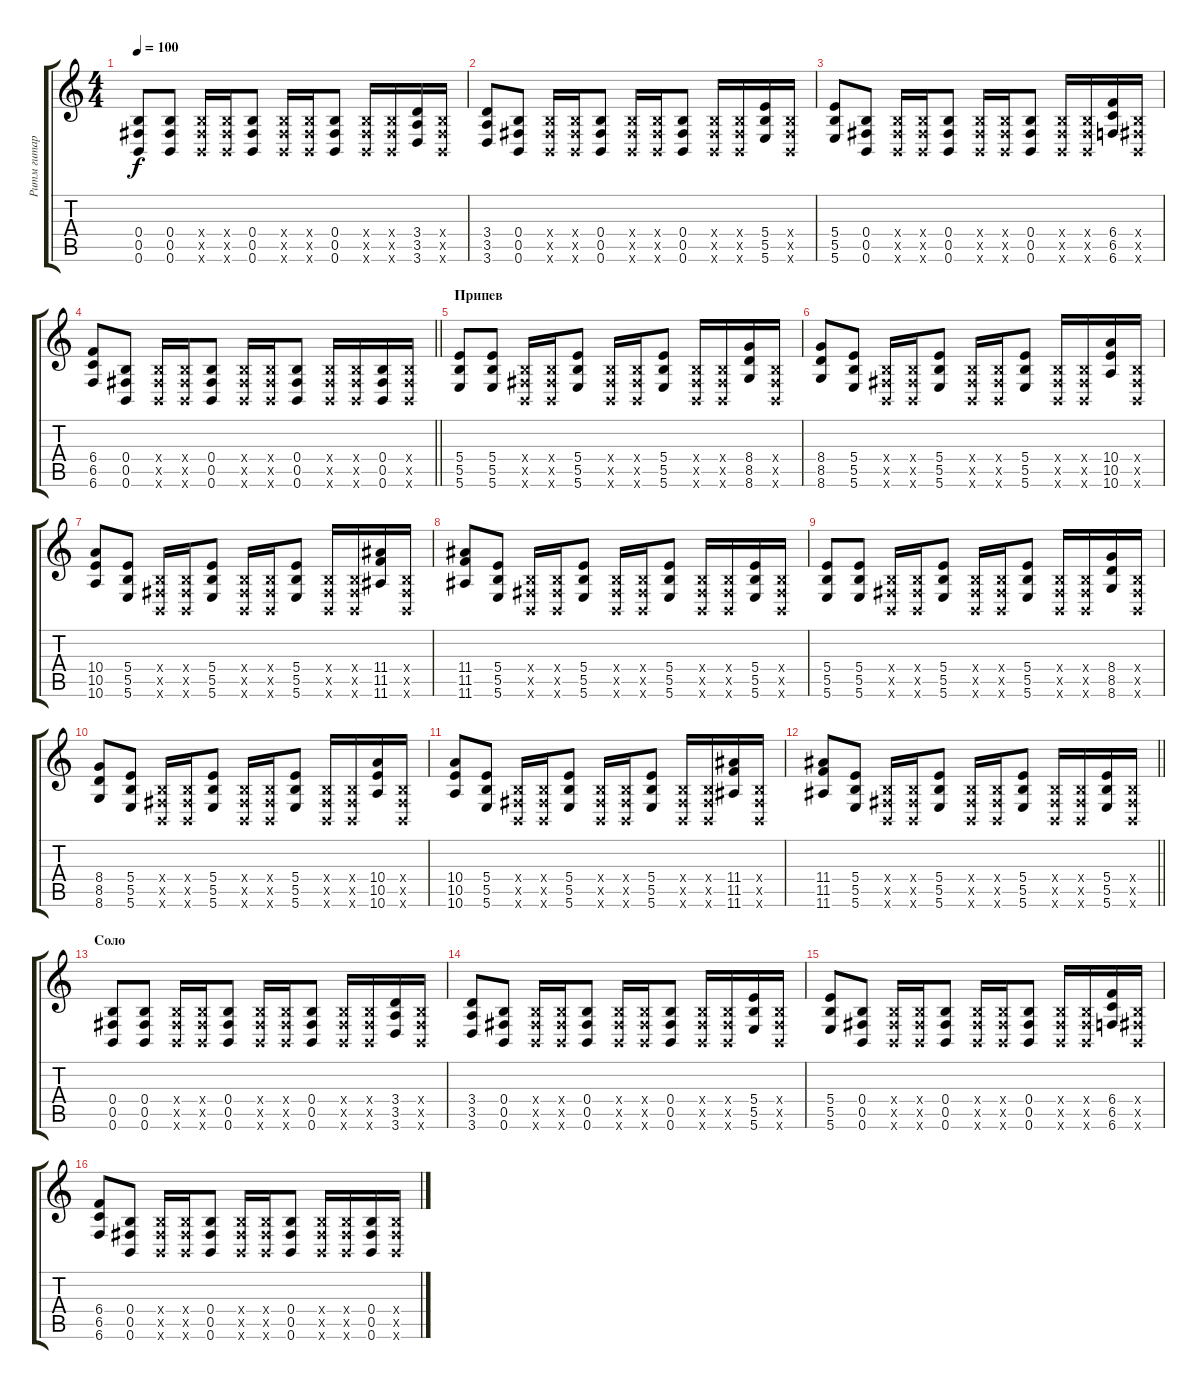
\track ("Ритм гитара" "Ритм гитар") {instrument distortionguitar}
\staff {score tabs}
\tuning (Db4 Ab3 E3 B2 Gb2 B1) {hide}
\ts (4 4)
\tempo 100
\clef g2
\ks c
(0.4 0.5 0.6).8{dy f} (0.4 0.5 0.6).8 (0.4{x} 0.5{x} 0.6{x}).16 (0.4{x} 0.5{x} 0.6{x}).16 (0.4 0.5 0.6).8 (0.4{x} 0.5{x} 0.6{x}).16 (0.4{x} 0.5{x} 0.6{x}).16 (0.4 0.5 0.6).8 (0.4{x} 0.5{x} 0.6{x}).16 (0.4{x} 0.5{x} 0.6{x}).16 (3.4 3.5 3.6).16 (0.4{x} 0.5{x} 0.6{x}).16 |
(3.4 3.5 3.6).8 (0.4 0.5 0.6).8 (0.4{x} 0.5{x} 0.6{x}).16 (0.4{x} 0.5{x} 0.6{x}).16 (0.4 0.5 0.6).8 (0.4{x} 0.5{x} 0.6{x}).16 (0.4{x} 0.5{x} 0.6{x}).16 (0.4 0.5 0.6).8 (0.4{x} 0.5{x} 0.6{x}).16 (0.4{x} 0.5{x} 0.6{x}).16 (5.4 5.5 5.6).16 (0.4{x} 0.5{x} 0.6{x}).16 |
(5.4 5.5 5.6).8 (0.4 0.5 0.6).8 (0.4{x} 0.5{x} 0.6{x}).16 (0.4{x} 0.5{x} 0.6{x}).16 (0.4 0.5 0.6).8 (0.4{x} 0.5{x} 0.6{x}).16 (0.4{x} 0.5{x} 0.6{x}).16 (0.4 0.5 0.6).8 (0.4{x} 0.5{x} 0.6{x}).16 (0.4{x} 0.5{x} 0.6{x}).16 (6.4 6.5 6.6).16 (0.4{x} 0.5{x} 0.6{x}).16 |
\barLineRight lightlight
(6.4 6.5 6.6).8 (0.4 0.5 0.6).8 (0.4{x} 0.5{x} 0.6{x}).16 (0.4{x} 0.5{x} 0.6{x}).16 (0.4 0.5 0.6).8 (0.4{x} 0.5{x} 0.6{x}).16 (0.4{x} 0.5{x} 0.6{x}).16 (0.4 0.5 0.6).8 (0.4{x} 0.5{x} 0.6{x}).16 (0.4{x} 0.5{x} 0.6{x}).16 (0.4 0.5 0.6).16 (0.4{x} 0.5{x} 0.6{x}).16 |
\section ("" "Припев")
(5.4 5.5 5.6).8 (5.4 5.5 5.6).8 (0.4{x} 0.5{x} 0.6{x}).16 (0.4{x} 0.5{x} 0.6{x}).16 (5.4 5.5 5.6).8 (0.4{x} 0.5{x} 0.6{x}).16 (0.4{x} 0.5{x} 0.6{x}).16 (5.4 5.5 5.6).8 (0.4{x} 0.5{x} 0.6{x}).16 (0.4{x} 0.5{x} 0.6{x}).16 (8.4 8.5 8.6).16 (0.4{x} 0.5{x} 0.6{x}).16 |
(8.4 8.5 8.6).8 (5.4 5.5 5.6).8 (0.4{x} 0.5{x} 0.6{x}).16 (0.4{x} 0.5{x} 0.6{x}).16 (5.4 5.5 5.6).8 (0.4{x} 0.5{x} 0.6{x}).16 (0.4{x} 0.5{x} 0.6{x}).16 (5.4 5.5 5.6).8 (0.4{x} 0.5{x} 0.6{x}).16 (0.4{x} 0.5{x} 0.6{x}).16 (10.4 10.5 10.6).16 (0.4{x} 0.5{x} 0.6{x}).16 |
(10.4 10.5 10.6).8 (5.4 5.5 5.6).8 (0.4{x} 0.5{x} 0.6{x}).16 (0.4{x} 0.5{x} 0.6{x}).16 (5.4 5.5 5.6).8 (0.4{x} 0.5{x} 0.6{x}).16 (0.4{x} 0.5{x} 0.6{x}).16 (5.4 5.5 5.6).8 (0.4{x} 0.5{x} 0.6{x}).16 (0.4{x} 0.5{x} 0.6{x}).16 (11.4 11.5 11.6).16 (0.4{x} 0.5{x} 0.6{x}).16 |
(11.4 11.5 11.6).8 (5.4 5.5 5.6).8 (0.4{x} 0.5{x} 0.6{x}).16 (0.4{x} 0.5{x} 0.6{x}).16 (5.4 5.5 5.6).8 (0.4{x} 0.5{x} 0.6{x}).16 (0.4{x} 0.5{x} 0.6{x}).16 (5.4 5.5 5.6).8 (0.4{x} 0.5{x} 0.6{x}).16 (0.4{x} 0.5{x} 0.6{x}).16 (5.4 5.5 5.6).16 (0.4{x} 0.5{x} 0.6{x}).16 |
(5.4 5.5 5.6).8 (5.4 5.5 5.6).8 (0.4{x} 0.5{x} 0.6{x}).16 (0.4{x} 0.5{x} 0.6{x}).16 (5.4 5.5 5.6).8 (0.4{x} 0.5{x} 0.6{x}).16 (0.4{x} 0.5{x} 0.6{x}).16 (5.4 5.5 5.6).8 (0.4{x} 0.5{x} 0.6{x}).16 (0.4{x} 0.5{x} 0.6{x}).16 (8.4 8.5 8.6).16 (0.4{x} 0.5{x} 0.6{x}).16 |
(8.4 8.5 8.6).8 (5.4 5.5 5.6).8 (0.4{x} 0.5{x} 0.6{x}).16 (0.4{x} 0.5{x} 0.6{x}).16 (5.4 5.5 5.6).8 (0.4{x} 0.5{x} 0.6{x}).16 (0.4{x} 0.5{x} 0.6{x}).16 (5.4 5.5 5.6).8 (0.4{x} 0.5{x} 0.6{x}).16 (0.4{x} 0.5{x} 0.6{x}).16 (10.4 10.5 10.6).16 (0.4{x} 0.5{x} 0.6{x}).16 |
(10.4 10.5 10.6).8 (5.4 5.5 5.6).8 (0.4{x} 0.5{x} 0.6{x}).16 (0.4{x} 0.5{x} 0.6{x}).16 (5.4 5.5 5.6).8 (0.4{x} 0.5{x} 0.6{x}).16 (0.4{x} 0.5{x} 0.6{x}).16 (5.4 5.5 5.6).8 (0.4{x} 0.5{x} 0.6{x}).16 (0.4{x} 0.5{x} 0.6{x}).16 (11.4 11.5 11.6).16 (0.4{x} 0.5{x} 0.6{x}).16 |
\barLineRight lightlight
(11.4 11.5 11.6).8 (5.4 5.5 5.6).8 (0.4{x} 0.5{x} 0.6{x}).16 (0.4{x} 0.5{x} 0.6{x}).16 (5.4 5.5 5.6).8 (0.4{x} 0.5{x} 0.6{x}).16 (0.4{x} 0.5{x} 0.6{x}).16 (5.4 5.5 5.6).8 (0.4{x} 0.5{x} 0.6{x}).16 (0.4{x} 0.5{x} 0.6{x}).16 (5.4 5.5 5.6).16 (0.4{x} 0.5{x} 0.6{x}).16 |
\section ("" "Соло")
(0.4 0.5 0.6).8 (0.4 0.5 0.6).8 (0.4{x} 0.5{x} 0.6{x}).16 (0.4{x} 0.5{x} 0.6{x}).16 (0.4 0.5 0.6).8 (0.4{x} 0.5{x} 0.6{x}).16 (0.4{x} 0.5{x} 0.6{x}).16 (0.4 0.5 0.6).8 (0.4{x} 0.5{x} 0.6{x}).16 (0.4{x} 0.5{x} 0.6{x}).16 (3.4 3.5 3.6).16 (0.4{x} 0.5{x} 0.6{x}).16 |
(3.4 3.5 3.6).8 (0.4 0.5 0.6).8 (0.4{x} 0.5{x} 0.6{x}).16 (0.4{x} 0.5{x} 0.6{x}).16 (0.4 0.5 0.6).8 (0.4{x} 0.5{x} 0.6{x}).16 (0.4{x} 0.5{x} 0.6{x}).16 (0.4 0.5 0.6).8 (0.4{x} 0.5{x} 0.6{x}).16 (0.4{x} 0.5{x} 0.6{x}).16 (5.4 5.5 5.6).16 (0.4{x} 0.5{x} 0.6{x}).16 |
(5.4 5.5 5.6).8 (0.4 0.5 0.6).8 (0.4{x} 0.5{x} 0.6{x}).16 (0.4{x} 0.5{x} 0.6{x}).16 (0.4 0.5 0.6).8 (0.4{x} 0.5{x} 0.6{x}).16 (0.4{x} 0.5{x} 0.6{x}).16 (0.4 0.5 0.6).8 (0.4{x} 0.5{x} 0.6{x}).16 (0.4{x} 0.5{x} 0.6{x}).16 (6.4 6.5 6.6).16 (0.4{x} 0.5{x} 0.6{x}).16 |
(6.4 6.5 6.6).8 (0.4 0.5 0.6).8 (0.4{x} 0.5{x} 0.6{x}).16 (0.4{x} 0.5{x} 0.6{x}).16 (0.4 0.5 0.6).8 (0.4{x} 0.5{x} 0.6{x}).16 (0.4{x} 0.5{x} 0.6{x}).16 (0.4 0.5 0.6).8 (0.4{x} 0.5{x} 0.6{x}).16 (0.4{x} 0.5{x} 0.6{x}).16 (0.4 0.5 0.6).16 (0.4{x} 0.5{x} 0.6{x}).16
